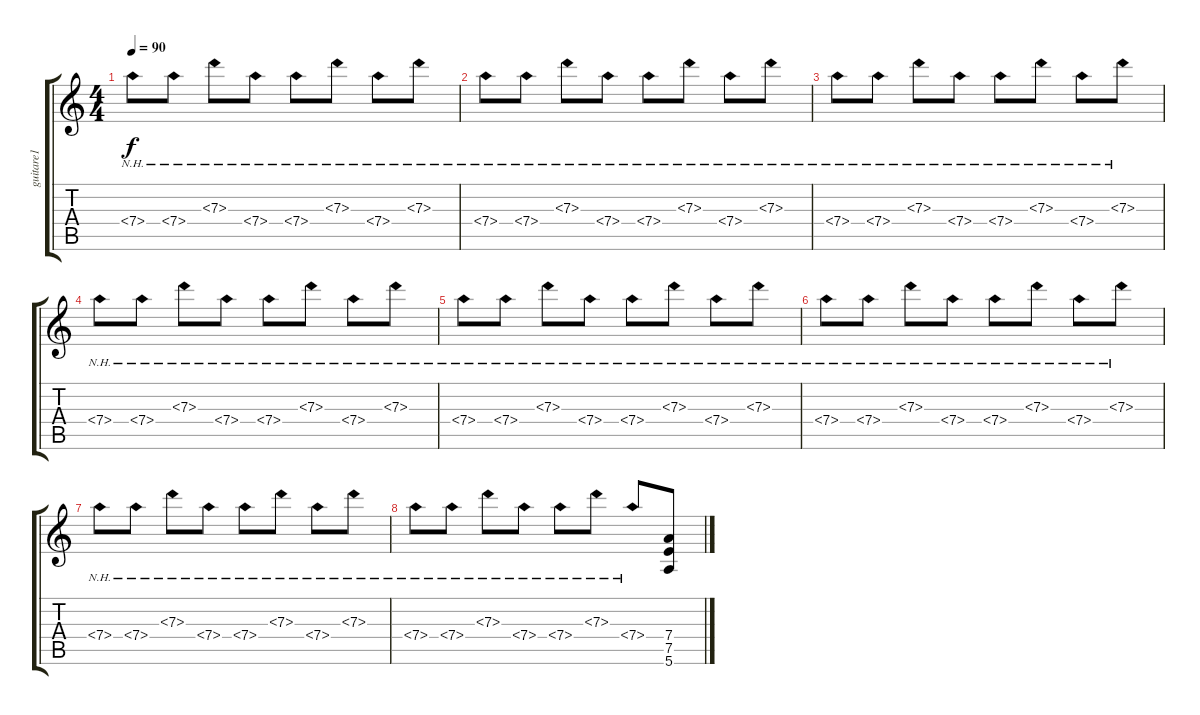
\track ("guitare1" "guitare1") {instrument overdrivenguitar}
\staff {score tabs}
\tuning (E4 B3 G3 D3 A2 E2) {hide}
\ts (4 4)
\tempo 90
\clef g2
\ks c
7.4{nh}.8{dy f instrument guitarharmonics} 7.4{nh}.8{instrument guitarharmonics} 7.3{nh}.8{instrument guitarharmonics} 7.4{nh}.8{instrument guitarharmonics} 7.4{nh}.8{instrument guitarharmonics} 7.3{nh}.8{instrument guitarharmonics} 7.4{nh}.8{instrument guitarharmonics} 7.3{nh}.8{instrument guitarharmonics} |
7.4{nh}.8{instrument guitarharmonics} 7.4{nh}.8{instrument guitarharmonics} 7.3{nh}.8{instrument guitarharmonics} 7.4{nh}.8{instrument guitarharmonics} 7.4{nh}.8{instrument guitarharmonics} 7.3{nh}.8{instrument guitarharmonics} 7.4{nh}.8{instrument guitarharmonics} 7.3{nh}.8{instrument guitarharmonics} |
7.4{nh}.8{instrument guitarharmonics} 7.4{nh}.8{instrument guitarharmonics} 7.3{nh}.8{instrument guitarharmonics} 7.4{nh}.8{instrument guitarharmonics} 7.4{nh}.8{instrument guitarharmonics} 7.3{nh}.8{instrument guitarharmonics} 7.4{nh}.8{instrument guitarharmonics} 7.3{nh}.8{instrument guitarharmonics} |
7.4{nh}.8{instrument guitarharmonics} 7.4{nh}.8{instrument guitarharmonics} 7.3{nh}.8{instrument guitarharmonics} 7.4{nh}.8{instrument guitarharmonics} 7.4{nh}.8{instrument guitarharmonics} 7.3{nh}.8{instrument guitarharmonics} 7.4{nh}.8{instrument guitarharmonics} 7.3{nh}.8{instrument guitarharmonics} |
7.4{nh}.8{instrument guitarharmonics} 7.4{nh}.8{instrument guitarharmonics} 7.3{nh}.8{instrument guitarharmonics} 7.4{nh}.8{instrument guitarharmonics} 7.4{nh}.8{instrument guitarharmonics} 7.3{nh}.8{instrument guitarharmonics} 7.4{nh}.8{instrument guitarharmonics} 7.3{nh}.8{instrument guitarharmonics} |
7.4{nh}.8{instrument guitarharmonics} 7.4{nh}.8{instrument guitarharmonics} 7.3{nh}.8{instrument guitarharmonics} 7.4{nh}.8{instrument guitarharmonics} 7.4{nh}.8{instrument guitarharmonics} 7.3{nh}.8{instrument guitarharmonics} 7.4{nh}.8{instrument guitarharmonics} 7.3{nh}.8{instrument guitarharmonics} |
7.4{nh}.8{instrument guitarharmonics} 7.4{nh}.8{instrument guitarharmonics} 7.3{nh}.8{instrument guitarharmonics} 7.4{nh}.8{instrument guitarharmonics} 7.4{nh}.8{instrument guitarharmonics} 7.3{nh}.8{instrument guitarharmonics} 7.4{nh}.8{instrument guitarharmonics} 7.3{nh}.8{instrument guitarharmonics} |
7.4{nh}.8{instrument guitarharmonics} 7.4{nh}.8{instrument guitarharmonics} 7.3{nh}.8{instrument guitarharmonics} 7.4{nh}.8{instrument guitarharmonics} 7.4{nh}.8{instrument guitarharmonics} 7.3{nh}.8{instrument guitarharmonics} 7.4{nh}.8{instrument guitarharmonics} (7.4 7.5 5.6).8{instrument overdrivenguitar}
